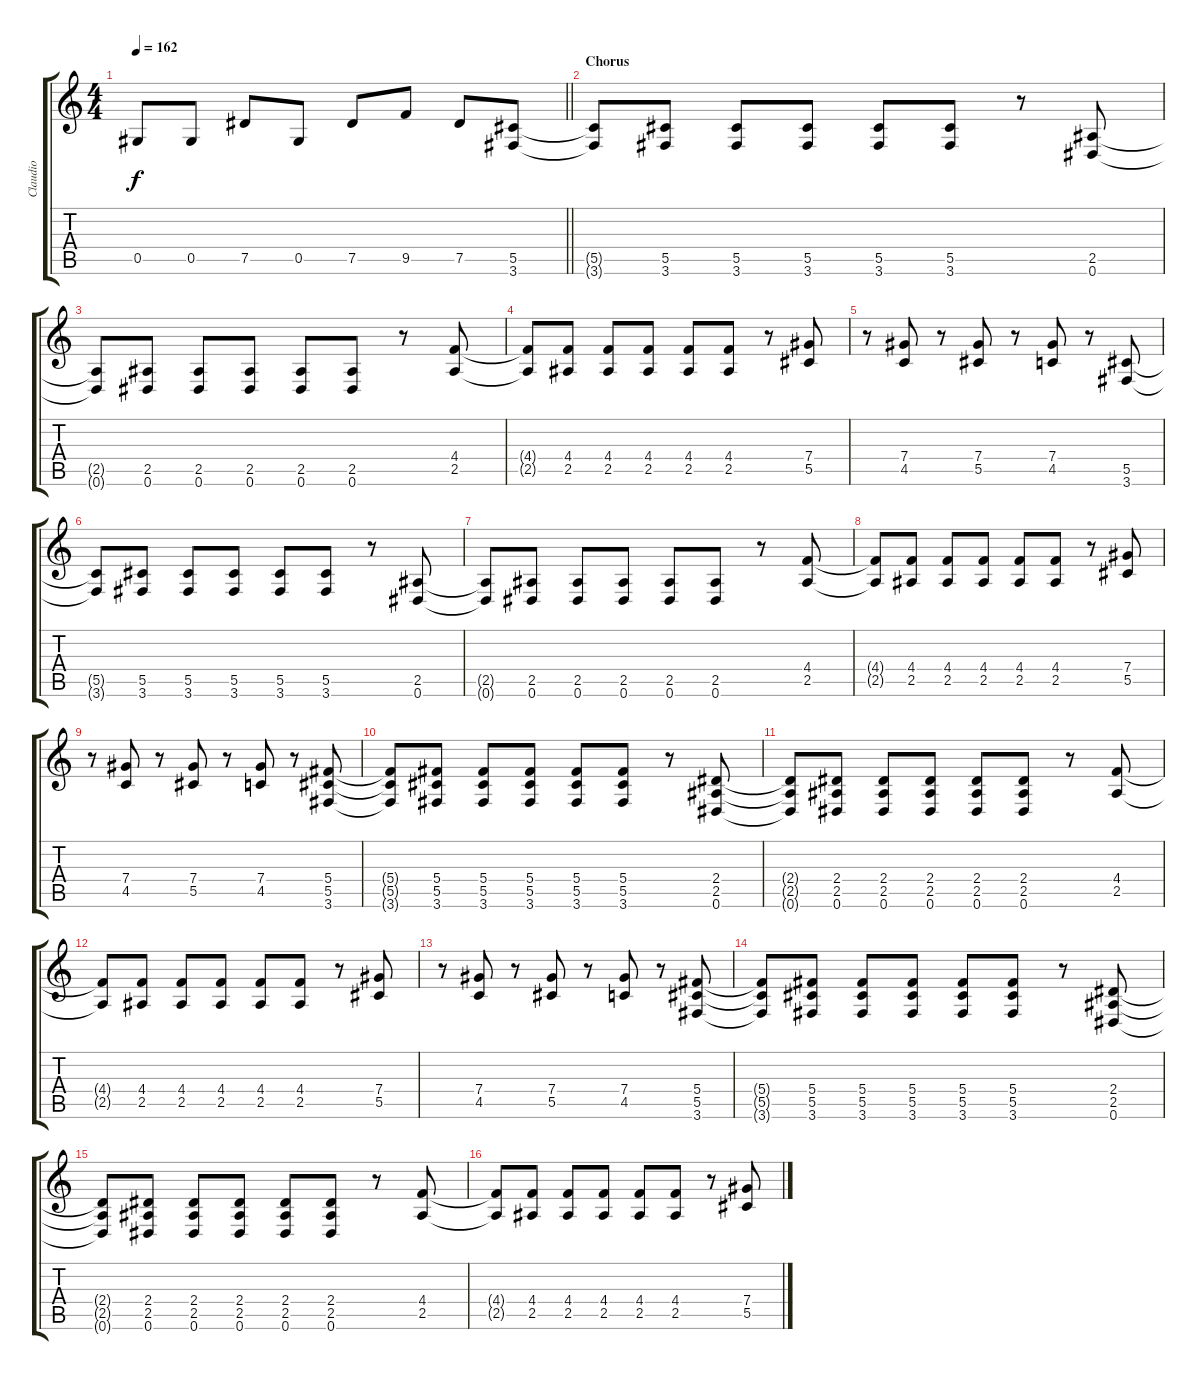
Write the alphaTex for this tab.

\track ("Claudio" "Claudio") {instrument overdrivenguitar}
\staff {score tabs}
\tuning (Eb4 Bb3 Gb3 Db3 Ab2 Eb2) {hide}
\ts (4 4)
\tempo 162
\clef g2
\barLineRight lightlight
\ks c
0.5.8{dy f} 0.5.8 7.5.8 0.5.8 7.5.8 9.5.8 7.5.8 (5.5 3.6).8 |
\section ("" "Chorus")
(5.5{t} 3.6{t}).8 (5.5 3.6).8 (5.5 3.6).8 (5.5 3.6).8 (5.5 3.6).8 (5.5 3.6).8 r.8 (2.5 0.6).8 |
(2.5{t} 0.6{t}).8 (2.5 0.6).8 (2.5 0.6).8 (2.5 0.6).8 (2.5 0.6).8 (2.5 0.6).8 r.8 (4.4 2.5).8 |
(4.4{t} 2.5{t}).8 (4.4 2.5).8 (4.4 2.5).8 (4.4 2.5).8 (4.4 2.5).8 (4.4 2.5).8 r.8 (7.4 5.5).8 |
r.8 (7.4 4.5).8 r.8 (7.4 5.5).8 r.8 (7.4 4.5).8 r.8 (5.5 3.6).8 |
(5.5{t} 3.6{t}).8 (5.5 3.6).8 (5.5 3.6).8 (5.5 3.6).8 (5.5 3.6).8 (5.5 3.6).8 r.8 (2.5 0.6).8 |
(2.5{t} 0.6{t}).8 (2.5 0.6).8 (2.5 0.6).8 (2.5 0.6).8 (2.5 0.6).8 (2.5 0.6).8 r.8 (4.4 2.5).8 |
(4.4{t} 2.5{t}).8 (4.4 2.5).8 (4.4 2.5).8 (4.4 2.5).8 (4.4 2.5).8 (4.4 2.5).8 r.8 (7.4 5.5).8 |
r.8 (7.4 4.5).8 r.8 (7.4 5.5).8 r.8 (7.4 4.5).8 r.8 (5.4 5.5 3.6).8 |
(5.4{t} 5.5{t} 3.6{t}).8 (5.4 5.5 3.6).8 (5.4 5.5 3.6).8 (5.4 5.5 3.6).8 (5.4 5.5 3.6).8 (5.4 5.5 3.6).8 r.8 (2.4 2.5 0.6).8 |
(2.4{t} 2.5{t} 0.6{t}).8 (2.4 2.5 0.6).8 (2.4 2.5 0.6).8 (2.4 2.5 0.6).8 (2.4 2.5 0.6).8 (2.4 2.5 0.6).8 r.8 (4.4 2.5).8 |
(4.4{t} 2.5{t}).8 (4.4 2.5).8 (4.4 2.5).8 (4.4 2.5).8 (4.4 2.5).8 (4.4 2.5).8 r.8 (7.4 5.5).8 |
r.8 (7.4 4.5).8 r.8 (7.4 5.5).8 r.8 (7.4 4.5).8 r.8 (5.4 5.5 3.6).8 |
(5.4{t} 5.5{t} 3.6{t}).8 (5.4 5.5 3.6).8 (5.4 5.5 3.6).8 (5.4 5.5 3.6).8 (5.4 5.5 3.6).8 (5.4 5.5 3.6).8 r.8 (2.4 2.5 0.6).8 |
(2.4{t} 2.5{t} 0.6{t}).8 (2.4 2.5 0.6).8 (2.4 2.5 0.6).8 (2.4 2.5 0.6).8 (2.4 2.5 0.6).8 (2.4 2.5 0.6).8 r.8 (4.4 2.5).8 |
(4.4{t} 2.5{t}).8 (4.4 2.5).8 (4.4 2.5).8 (4.4 2.5).8 (4.4 2.5).8 (4.4 2.5).8 r.8 (7.4 5.5).8
